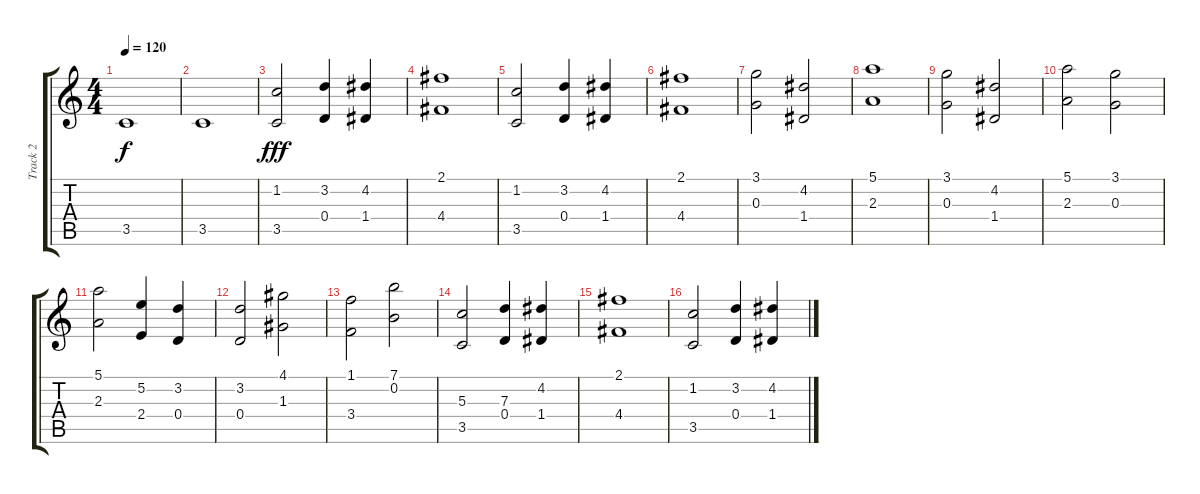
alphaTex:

\track ("Track 2" "Track 2") {instrument distortionguitar}
\staff {score tabs}
\tuning (E4 B3 G3 D3 A2 E2) {hide}
\ts (4 4)
\tempo 120
\clef g2
\ks c
3.5.1{dy f instrument distortionguitar} |
3.5.1 |
(1.2 3.5).2{dy fff} (3.2 0.4).4 (4.2 1.4).4 |
(2.1 4.4).1 |
(1.2 3.5).2 (3.2 0.4).4 (4.2 1.4).4 |
(2.1 4.4).1 |
(3.1 0.3).2 (4.2 1.4).2 |
(5.1 2.3).1 |
(3.1 0.3).2 (4.2 1.4).2 |
(5.1 2.3).2 (3.1 0.3).2 |
(5.1 2.3).2 (5.2 2.4).4 (3.2 0.4).4 |
(3.2 0.4).2 (4.1 1.3).2 |
(1.1 3.4).2 (7.1 0.2).2 |
(5.3 3.5).2 (7.3 0.4).4 (4.2 1.4).4 |
(2.1 4.4).1 |
(1.2 3.5).2 (3.2 0.4).4 (4.2 1.4).4
